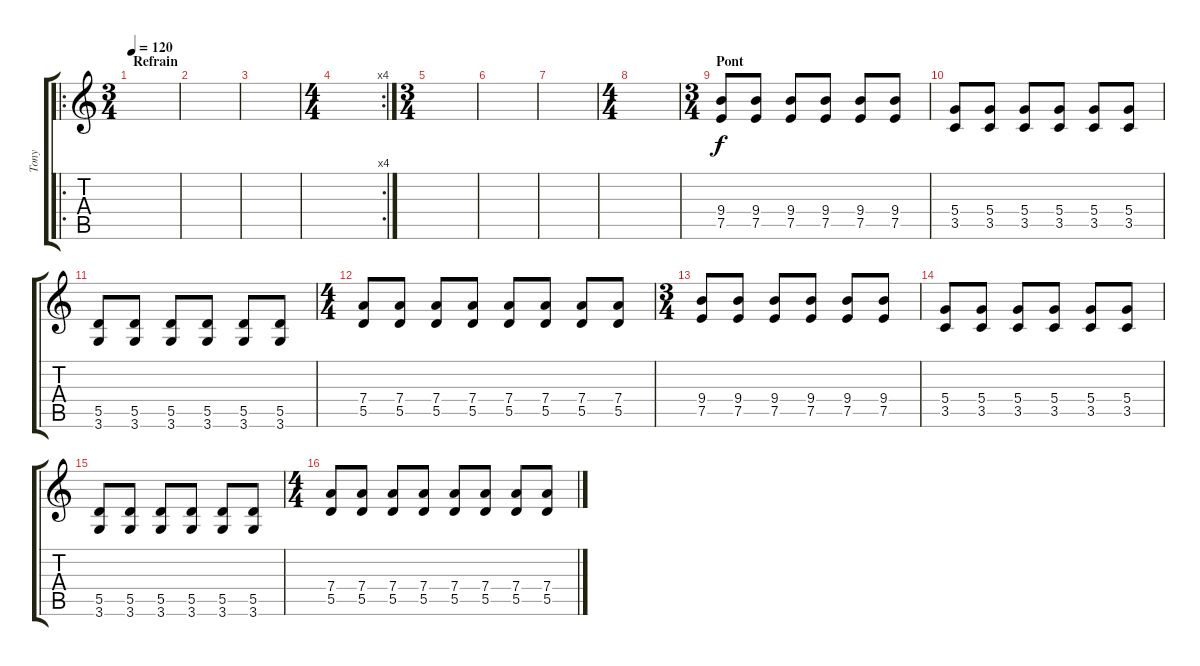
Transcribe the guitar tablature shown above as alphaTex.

\track ("Tony" "Tony") {instrument electricguitarmuted}
\staff {score tabs}
\tuning (E4 B3 G3 D3 A2 E2) {hide}
\ro
\ts (3 4)
\section ("" "Refrain")
\tempo 120
\clef g2
\ks c
|
|
|
\rc 4
\ts (4 4)
|
\ts (3 4)
|
|
|
\ts (4 4)
|
\ts (3 4)
\section ("" "Pont")
(9.4 7.5).8 (9.4 7.5).8 (9.4 7.5).8 (9.4 7.5).8 (9.4 7.5).8 (9.4 7.5).8 |
(5.4 3.5).8 (5.4 3.5).8 (5.4 3.5).8 (5.4 3.5).8 (5.4 3.5).8 (5.4 3.5).8 |
(5.5 3.6).8 (5.5 3.6).8 (5.5 3.6).8 (5.5 3.6).8 (5.5 3.6).8 (5.5 3.6).8 |
\ts (4 4)
(7.4 5.5).8 (7.4 5.5).8 (7.4 5.5).8 (7.4 5.5).8 (7.4 5.5).8 (7.4 5.5).8 (7.4 5.5).8 (7.4 5.5).8 |
\ts (3 4)
(9.4 7.5).8 (9.4 7.5).8 (9.4 7.5).8 (9.4 7.5).8 (9.4 7.5).8 (9.4 7.5).8 |
(5.4 3.5).8 (5.4 3.5).8 (5.4 3.5).8 (5.4 3.5).8 (5.4 3.5).8 (5.4 3.5).8 |
(5.5 3.6).8 (5.5 3.6).8 (5.5 3.6).8 (5.5 3.6).8 (5.5 3.6).8 (5.5 3.6).8 |
\ts (4 4)
(7.4 5.5).8 (7.4 5.5).8 (7.4 5.5).8 (7.4 5.5).8 (7.4 5.5).8 (7.4 5.5).8 (7.4 5.5).8 (7.4 5.5).8
